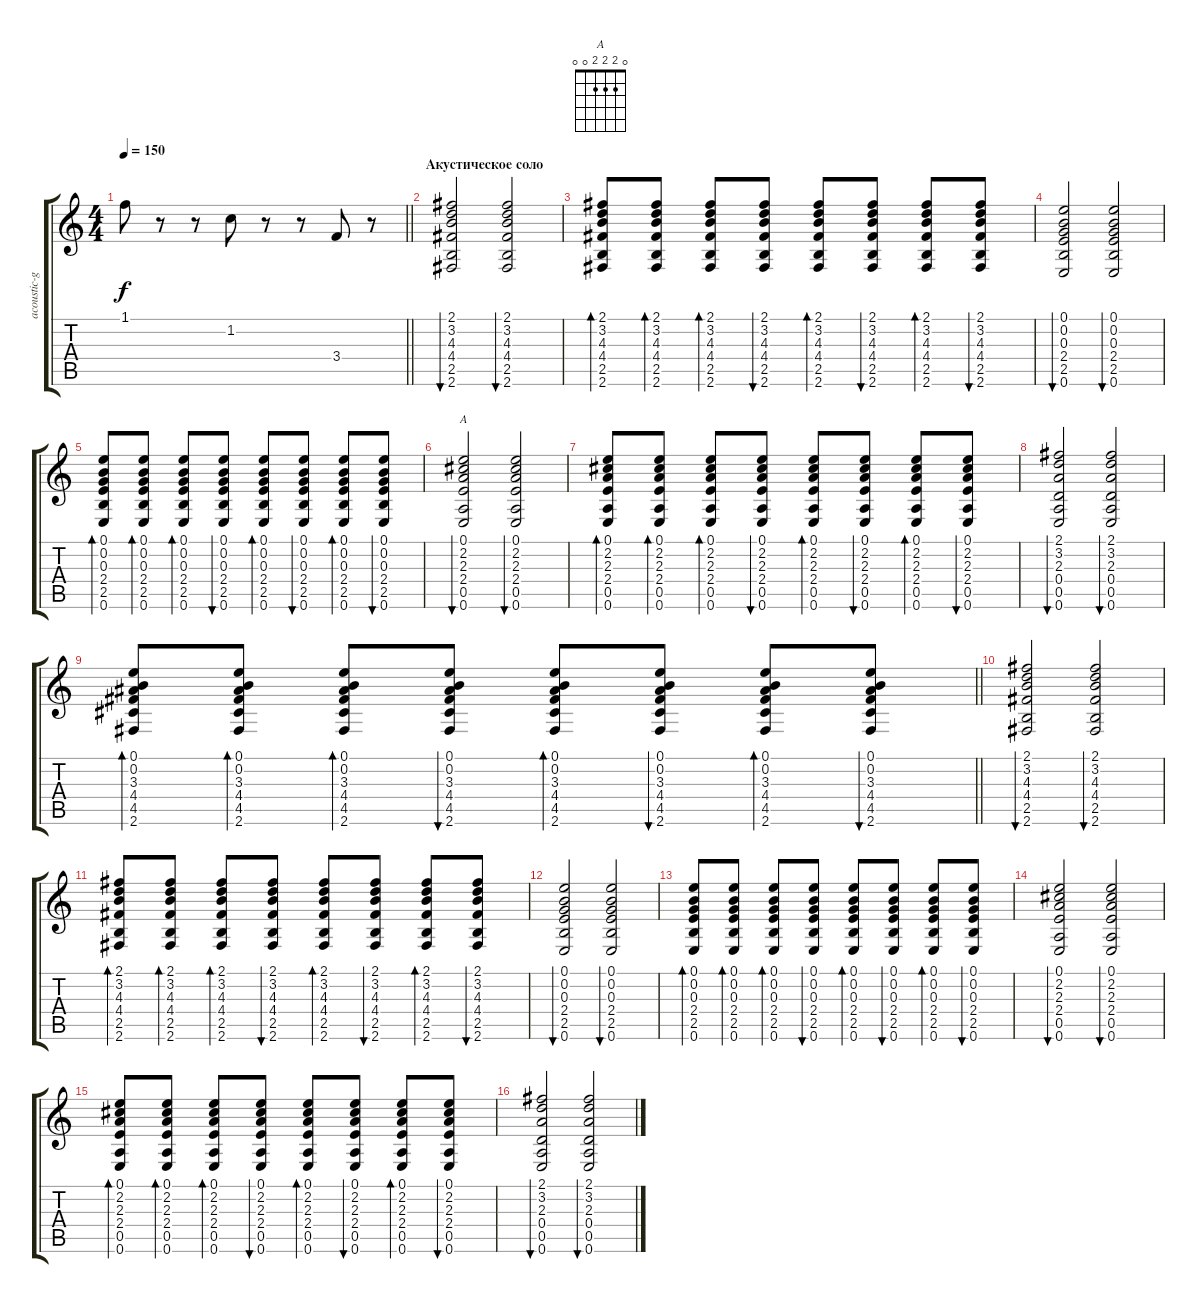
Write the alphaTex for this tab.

\track ("acoustic-guitar" "acoustic-g") {instrument acousticguitarsteel}
\staff {score tabs}
\tuning (E4 B3 G3 D3 A2 E2) {hide}
\chord ("A" 0 2 2 2 0 0)
\ts (4 4)
\tempo 150
\clef g2
\barLineRight lightlight
\ks c
1.1.8{dy f} r.8 r.8 1.2.8 r.8 r.8 3.4.8 r.8 |
\section ("" "Акустическое соло")
(2.1 3.2 4.3 4.4 2.5 2.6).2{bu 60} (2.1 3.2 4.3 4.4 2.5 2.6).2{bu 60} |
(2.1 3.2 4.3 4.4 2.5 2.6).8{bd 60} (2.1 3.2 4.3 4.4 2.5 2.6).8{bd 60} (2.1 3.2 4.3 4.4 2.5 2.6).8{bd 60} (2.1 3.2 4.3 4.4 2.5 2.6).8{bu 60} (2.1 3.2 4.3 4.4 2.5 2.6).8{bd 60} (2.1 3.2 4.3 4.4 2.5 2.6).8{bu 60} (2.1 3.2 4.3 4.4 2.5 2.6).8{bd 60} (2.1 3.2 4.3 4.4 2.5 2.6).8{bu 60} |
(0.1 0.2 0.3 2.4 2.5 0.6).2{bu 60} (0.1 0.2 0.3 2.4 2.5 0.6).2{bu 60} |
(0.1 0.2 0.3 2.4 2.5 0.6).8{bd 60} (0.1 0.2 0.3 2.4 2.5 0.6).8{bd 60} (0.1 0.2 0.3 2.4 2.5 0.6).8{bd 60} (0.1 0.2 0.3 2.4 2.5 0.6).8{bu 60} (0.1 0.2 0.3 2.4 2.5 0.6).8{bd 60} (0.1 0.2 0.3 2.4 2.5 0.6).8{bu 60} (0.1 0.2 0.3 2.4 2.5 0.6).8{bd 60} (0.1 0.2 0.3 2.4 2.5 0.6).8{bu 60} |
(0.1 2.2 2.3 2.4 0.5 0.6).2{bu 60 ch "A"} (0.1 2.2 2.3 2.4 0.5 0.6).2{bu 60} |
(0.1 2.2 2.3 2.4 0.5 0.6).8{bd 60} (0.1 2.2 2.3 2.4 0.5 0.6).8{bd 60} (0.1 2.2 2.3 2.4 0.5 0.6).8{bd 60} (0.1 2.2 2.3 2.4 0.5 0.6).8{bu 60} (0.1 2.2 2.3 2.4 0.5 0.6).8{bd 60} (0.1 2.2 2.3 2.4 0.5 0.6).8{bu 60} (0.1 2.2 2.3 2.4 0.5 0.6).8{bd 60} (0.1 2.2 2.3 2.4 0.5 0.6).8{bu 60} |
(2.1 3.2 2.3 0.4 0.5 0.6).2{bu 60} (2.1 3.2 2.3 0.4 0.5 0.6).2{bu 60} |
\barLineRight lightlight
(0.1 0.2 3.3 4.4 4.5 2.6).8{bd 60} (0.1 0.2 3.3 4.4 4.5 2.6).8{bd 60} (0.1 0.2 3.3 4.4 4.5 2.6).8{bd 60} (0.1 0.2 3.3 4.4 4.5 2.6).8{bu 60} (0.1 0.2 3.3 4.4 4.5 2.6).8{bd 60} (0.1 0.2 3.3 4.4 4.5 2.6).8{bu 60} (0.1 0.2 3.3 4.4 4.5 2.6).8{bd 60} (0.1 0.2 3.3 4.4 4.5 2.6).8{bu 60} |
(2.1 3.2 4.3 4.4 2.5 2.6).2{bu 60} (2.1 3.2 4.3 4.4 2.5 2.6).2{bu 60} |
(2.1 3.2 4.3 4.4 2.5 2.6).8{bd 60} (2.1 3.2 4.3 4.4 2.5 2.6).8{bd 60} (2.1 3.2 4.3 4.4 2.5 2.6).8{bd 60} (2.1 3.2 4.3 4.4 2.5 2.6).8{bu 60} (2.1 3.2 4.3 4.4 2.5 2.6).8{bd 60} (2.1 3.2 4.3 4.4 2.5 2.6).8{bu 60} (2.1 3.2 4.3 4.4 2.5 2.6).8{bd 60} (2.1 3.2 4.3 4.4 2.5 2.6).8{bu 60} |
(0.1 0.2 0.3 2.4 2.5 0.6).2{bu 60} (0.1 0.2 0.3 2.4 2.5 0.6).2{bu 60} |
(0.1 0.2 0.3 2.4 2.5 0.6).8{bd 60} (0.1 0.2 0.3 2.4 2.5 0.6).8{bd 60} (0.1 0.2 0.3 2.4 2.5 0.6).8{bd 60} (0.1 0.2 0.3 2.4 2.5 0.6).8{bu 60} (0.1 0.2 0.3 2.4 2.5 0.6).8{bd 60} (0.1 0.2 0.3 2.4 2.5 0.6).8{bu 60} (0.1 0.2 0.3 2.4 2.5 0.6).8{bd 60} (0.1 0.2 0.3 2.4 2.5 0.6).8{bu 60} |
(0.1 2.2 2.3 2.4 0.5 0.6).2{bu 60} (0.1 2.2 2.3 2.4 0.5 0.6).2{bu 60} |
(0.1 2.2 2.3 2.4 0.5 0.6).8{bd 60} (0.1 2.2 2.3 2.4 0.5 0.6).8{bd 60} (0.1 2.2 2.3 2.4 0.5 0.6).8{bd 60} (0.1 2.2 2.3 2.4 0.5 0.6).8{bu 60} (0.1 2.2 2.3 2.4 0.5 0.6).8{bd 60} (0.1 2.2 2.3 2.4 0.5 0.6).8{bu 60} (0.1 2.2 2.3 2.4 0.5 0.6).8{bd 60} (0.1 2.2 2.3 2.4 0.5 0.6).8{bu 60} |
(2.1 3.2 2.3 0.4 0.5 0.6).2{bu 60} (2.1 3.2 2.3 0.4 0.5 0.6).2{bu 60}
